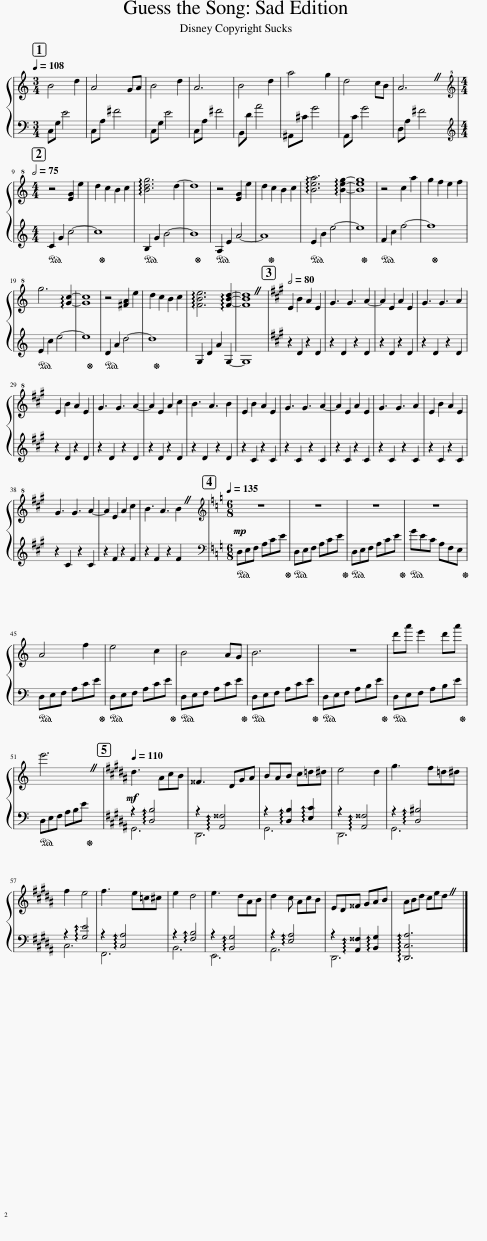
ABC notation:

X:1
%%score { 1 | ( 2 3 ) }
L:1/8
Q:1/4=108
M:3/4
I:linebreak $
K:C
V:1 treble
V:2 bass
V:3 bass
V:1
 B4 d2 | A4 GA | B4 d2 | A6 | B4 d2 | %5
 a4 g2 | d4 cB | A6 |$[M:4/4][K:treble+8][Q:1/2=75] z4 [EG]2 e2 | d2 c2 B2 c2 | %10
 !arpeggio![Bdg]6 d2- | d8 | z4 [EG]2 e2 | d2 c2 B2 c2 | !arpeggio![Bea]6 !arpeggio![Beg]2- | %15
 [Beg]8 | z4 c2 a2 | g2 f2 e2 f2 |$ g6 !arpeggio![Gc]2- | [Gc]8 | %20
 z4 [^FA]2 e2 | d2 c2 B2 c2 | !arpeggio![FBe]6 !arpeggio![FBd]2- | [FBd]8 |[K:A][Q:1/2=80] E2 B2 A2 E2 | %25
 G3 G3 A2- | A2 E2 A2 E2 | G3 G3 A2 |$ E2 B2 A2 E2 | G3 G3 A2- | %30
 A2 E2 A2 c2 | B3 A3 B2 | E2 B2 A2 E2 | G3 G3 A2- | A2 E2 A2 E2 | %35
 G3 G3 A2 | E2 B2 A2 E2 |$ G3 G3 A2- | A2 E2 A2 c2 | B3 A3 B2 | %40
[K:C][M:6/8][K:treble][Q:1/4=135]!mp! z6 | z6 | z6 | z6 |$ A4 f2 | %45
 e4 c2 | B4 AG | B6 | z6 | d'a' e'2 d'a' |$ %50
 e'6 |[K:B][Q:1/4=110]!mf! d3 AcB | ^^F3 DGA | BAB c=d^d | e4 d2 | %55
 g3 f=d^d |$ f2 e4 | f3 e=c^c | e2 d4 | e3 dAB | %60
 d2 c AcB | ED^^F GAB | ABd ced |] %63
V:2
 C,G, E4 | C,A, ^F4 | C,G, E4 | C,A, ^F4 | B,,D A4 | %5
 ^A,,^C G4 | A,,C G4 | D,A, ^F4 |$[M:4/4][K:treble]!ped! C2 G2 c4- | c8!ped-up! | %10
!ped! B,2 G2 B4- | B8!ped-up! |!ped! A,2 E2 A4- | A8!ped-up! |!ped! E2 B2 e4- | %15
 e8!ped-up! |!ped! F2 c2 f4- | f8!ped-up! |$!ped! E2 c2 e4- | e8!ped-up! | %20
!ped! D2 A2 d4- | d8!ped-up! | G,2 D2 A2 G,2- | G,8 |[K:A] z2 D2 z2 D2 | %25
 z2 D2 z2 D2 | z2 D2 z2 D2 | z2 D2 z2 D2 |$ z2 D2 z2 D2 | z2 D2 z2 D2 | %30
 z2 D2 z2 D2 | z2 D2 z2 D2 | z2 C2 z2 C2 | z2 C2 z2 C2 | z2 C2 z2 C2 | %35
 z2 C2 z2 C2 | z2 C2 z2 C2 |$ z2 C2 z2 C2 | z2 F2 z2 F2 | z2 F2 z2 F2 | %40
[K:C][M:6/8][K:bass]!ped! D,E,F, A,CE!ped-up! |!ped! D,E,F, A,CE!ped-up! |!ped! D,E,F, A,CE!ped-up! |!ped! GEC A,F,E,!ped-up! |$!ped! D,E,F, A,CE!ped-up! | %45
!ped! D,E,F, A,CE!ped-up! |!ped! D,E,F, A,CE!ped-up! |!ped! D,E,F, A,CE!ped-up! |!ped! D,E,F, A,B,E!ped-up! |!ped! D,E,F, A,B,E!ped-up! |$ %50
!ped! D,E,F, A,B,E!ped-up! |[K:B] z2 !arpeggio![D,B,]4 | z2 !arpeggio![A,,^^F,]4 | z2 !arpeggio![D,B,]2 !arpeggio![E,C]2 | z2 !arpeggio![A,,^^F,]4 | %55
 z2 !arpeggio![D,^B,]4 |$ z2 !arpeggio![G,E]4 | z2 !arpeggio![C,A,]4 | z2 !arpeggio![F,B,]4 | z2 !arpeggio![B,,G,]4 | %60
 z2 !arpeggio![E,A,]4 | z2 !arpeggio![A,,^^F,]2 !arpeggio![B,,G,]2 | !arpeggio![D,,C,A,]6 |] %63
V:3
 x6 | x6 | x6 | x6 | x6 | %5
 x6 | x6 | x6 |$[M:4/4][K:treble] x8 | x8 | %10
 x8 | x8 | x8 | x8 | x8 | %15
 x8 | x8 | x8 |$ x8 | x8 | %20
 x8 | x8 | x8 | x8 |[K:A] x8 | %25
 x8 | x8 | x8 |$ x8 | x8 | %30
 x8 | x8 | x8 | x8 | x8 | %35
 x8 | x8 |$ x8 | x8 | x8 | %40
[K:C][M:6/8][K:bass] x6 | x6 | x6 | x6 |$ x6 | %45
 x6 | x6 | x6 | x6 | x6 |$ %50
 x6 |[K:B] G,,6 | D,,6 | G,,6 | D,,6 | %55
 G,,6 |$ C,6 | F,,6 | B,,6 | E,,6 | %60
 A,,6 | D,,6 | x6 |] %63
